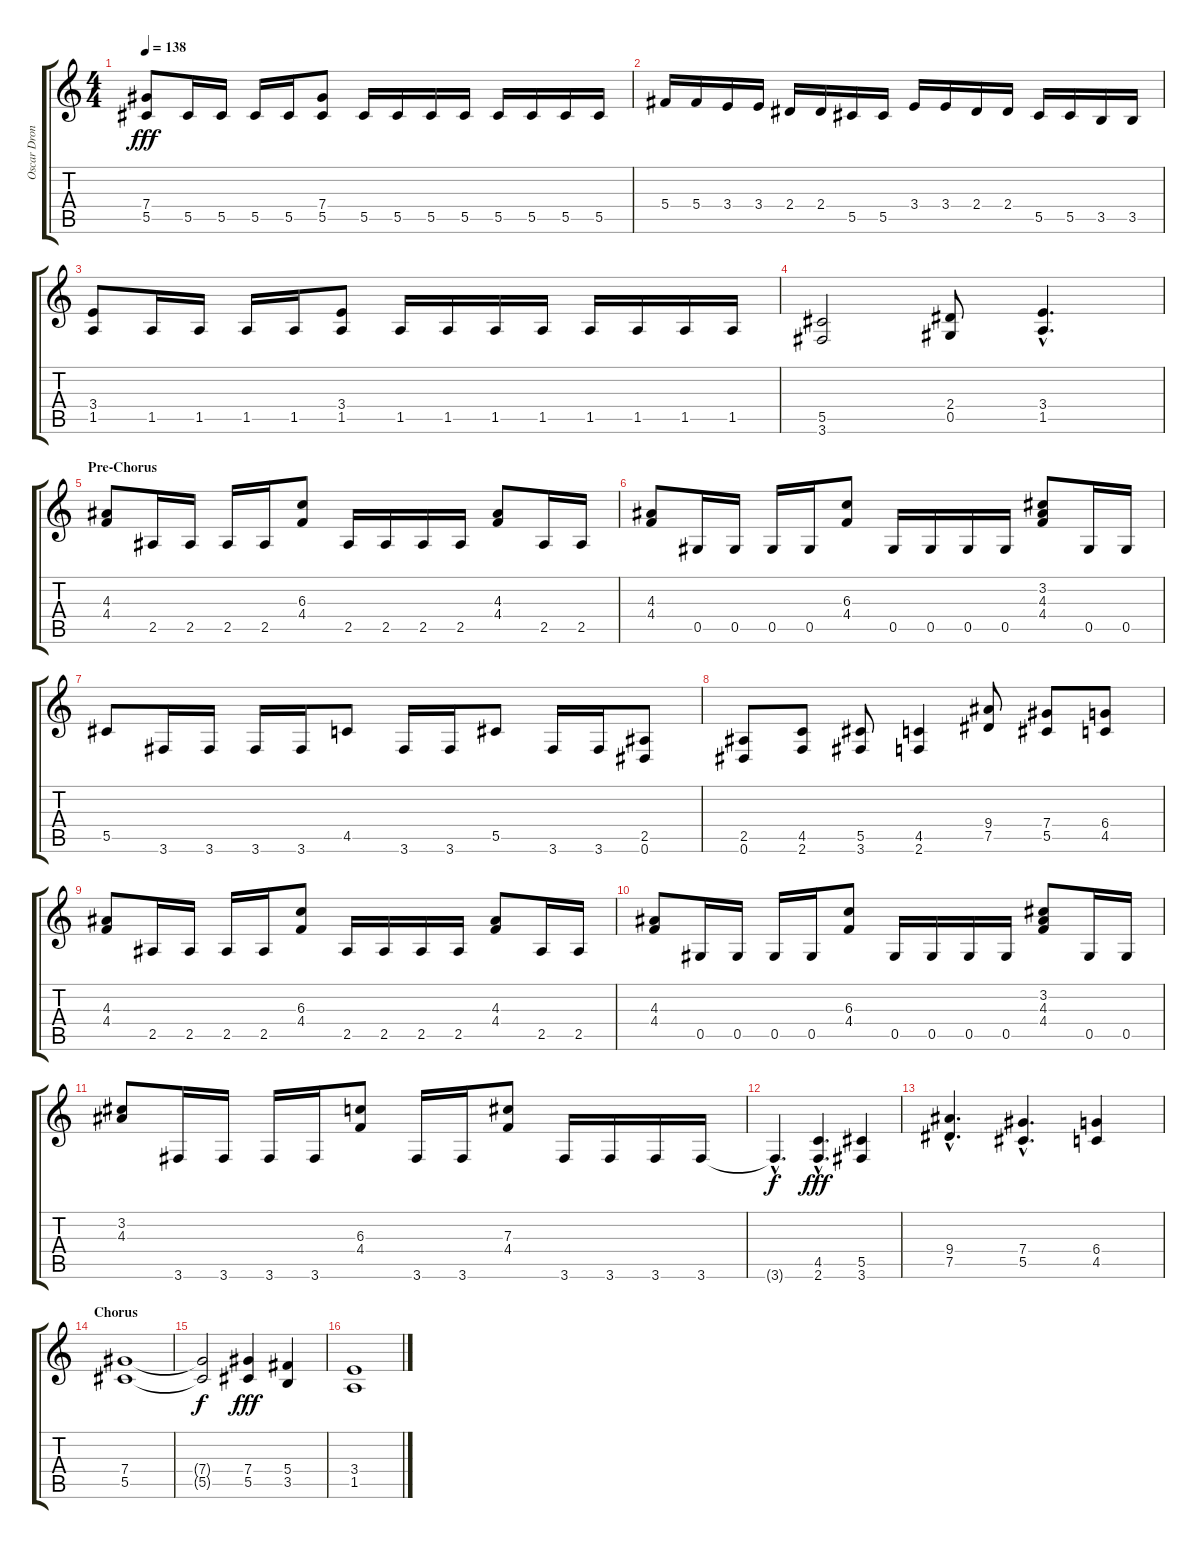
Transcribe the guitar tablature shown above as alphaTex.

\track ("Oscar Dronjak" "Oscar Dron") {instrument distortionguitar}
\staff {score tabs}
\tuning (Eb4 Bb3 Gb3 Db3 Ab2 Eb2) {hide}
\ts (4 4)
\tempo 138
\clef g2
\ks c
(7.4 5.5).8{dy fff} 5.5.16 5.5.16 5.5.16 5.5.16 (7.4 5.5).8 5.5.16 5.5.16 5.5.16 5.5.16 5.5.16 5.5.16 5.5.16 5.5.16 |
5.4.16 5.4.16 3.4.16 3.4.16 2.4.16 2.4.16 5.5.16 5.5.16 3.4.16 3.4.16 2.4.16 2.4.16 5.5.16 5.5.16 3.5.16 3.5.16 |
(3.4 1.5).8 1.5.16 1.5.16 1.5.16 1.5.16 (3.4 1.5).8 1.5.16 1.5.16 1.5.16 1.5.16 1.5.16 1.5.16 1.5.16 1.5.16 |
(5.5 3.6).2 (2.4 0.5).8 (3.4{hac} 1.5{hac}).4{d} |
\section ("" "Pre-Chorus")
(4.3 4.4).8 2.5.16 2.5.16 2.5.16 2.5.16 (6.3 4.4).8 2.5.16 2.5.16 2.5.16 2.5.16 (4.3 4.4).8 2.5.16 2.5.16 |
(4.3 4.4).8 0.5.16 0.5.16 0.5.16 0.5.16 (6.3 4.4).8 0.5.16 0.5.16 0.5.16 0.5.16 (3.2 4.3 4.4).8 0.5.16 0.5.16 |
5.5.8 3.6.16 3.6.16 3.6.16 3.6.16 4.5.8 3.6.16 3.6.16 5.5.8 3.6.16 3.6.16 (2.5 0.6).8 |
(2.5 0.6).8 (4.5 2.6).8 (5.5 3.6).8 (4.5 2.6).4 (9.4 7.5).8 (7.4 5.5).8 (6.4 4.5).8 |
(4.3 4.4).8 2.5.16 2.5.16 2.5.16 2.5.16 (6.3 4.4).8 2.5.16 2.5.16 2.5.16 2.5.16 (4.3 4.4).8 2.5.16 2.5.16 |
(4.3 4.4).8 0.5.16 0.5.16 0.5.16 0.5.16 (6.3 4.4).8 0.5.16 0.5.16 0.5.16 0.5.16 (3.2 4.3 4.4).8 0.5.16 0.5.16 |
(3.2 4.3).8 3.6.16 3.6.16 3.6.16 3.6.16 (6.3 4.4).8 3.6.16 3.6.16 (7.3 4.4).8 3.6.16 3.6.16 3.6.16 3.6.16 |
3.6{hac t}.4{d dy f} (4.5{hac} 2.6{hac}).4{d dy fff} (5.5 3.6).4 |
(9.4{hac} 7.5{hac}).4{d} (7.4{hac} 5.5{hac}).4{d} (6.4 4.5).4 |
\section ("" "Chorus")
(7.4 5.5).1 |
(7.4{t} 5.5{t}).2{dy f} (7.4 5.5).4{dy fff} (5.4 3.5).4 |
(3.4 1.5).1
